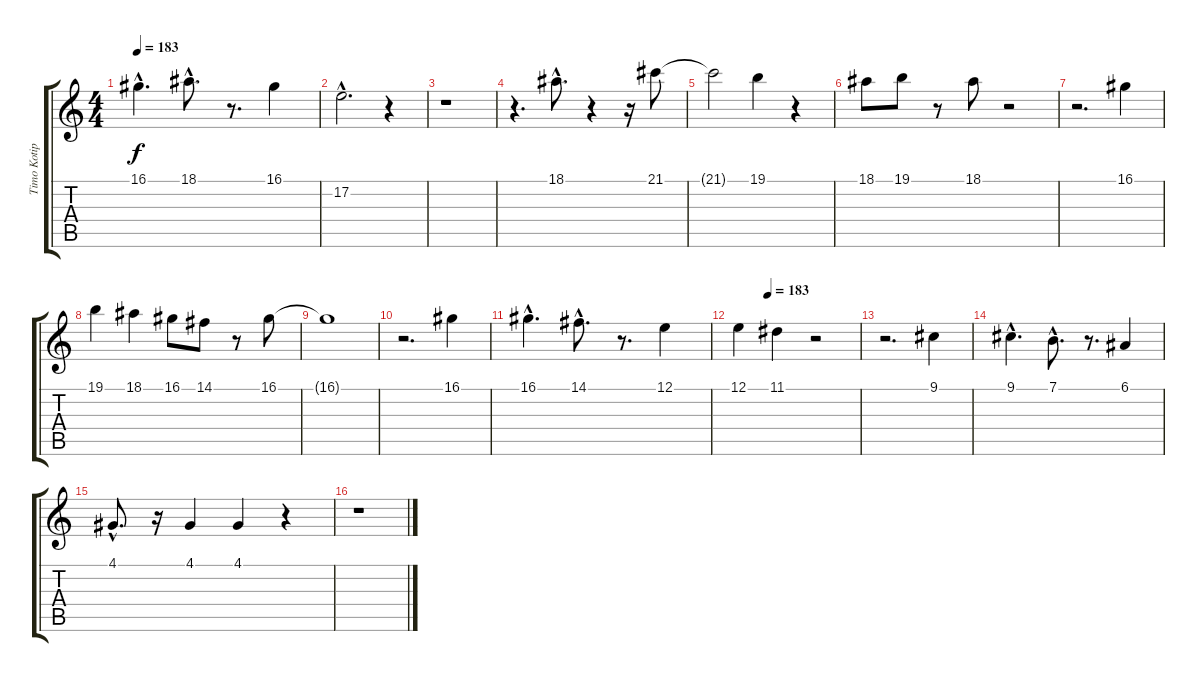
\track ("Timo Kotipelto" "Timo Kotip") {instrument lead3calliope}
\staff {score tabs}
\tuning (E4 B3 G3 D3 A2 E2) {hide}
\ts (4 4)
\tempo 183
\clef g2
\ks c
16.1{hac}.4{d dy f} 18.1{hac}.8{d} r.8{d} 16.1.4 |
17.2{hac}.2{d} r.4 |
r.1 |
r.4{d} 18.1{hac}.8{d} r.4 r.16 21.1.8 |
21.1{t}.2 19.1.4 r.4 |
18.1.8 19.1.8 r.8 18.1.8 r.2 |
r.2{d} 16.1.4 |
19.1.4 18.1.4 16.1.8 14.1.8 r.8 16.1.8 |
16.1{t}.1 |
r.2{d} 16.1.4 |
16.1{hac}.4{d} 14.1{hac}.8{d} r.8{d} 12.1.4 |
\tempo (183 0.25)
12.1.4 11.1.4 r.2 |
r.2{d} 9.1.4 |
9.1{hac}.4{d} 7.1{hac}.8{d volume 15} r.8{d} 6.1.4{volume 15} |
4.1{hac}.8{d volume 14} r.16 4.1.4{volume 14} 4.1.4{volume 13} r.4 |
r.1
